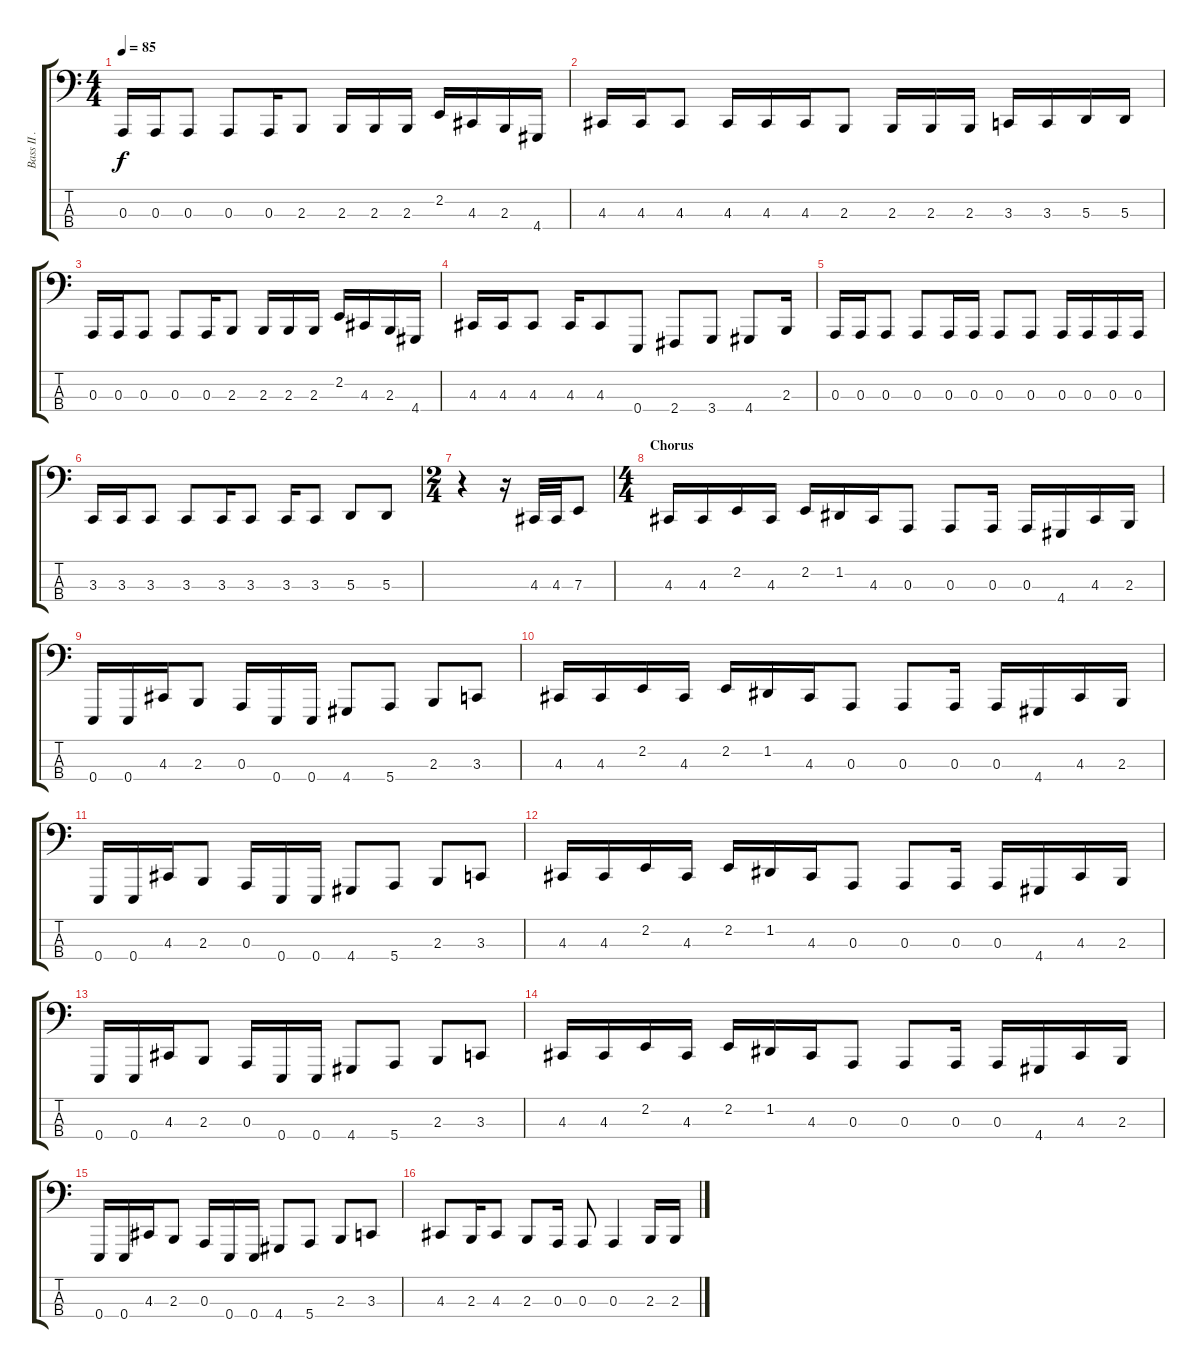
\track ("Bass II . Pick Overdub" "Bass II . ") {instrument lead8bassandlead}
\staff {score tabs}
\tuning (G2 D2 A1 E1) {hide}
\ts (4 4)
\tempo 85
\clef f4
\ks c
0.3.16{dy f} 0.3.16 0.3.8 0.3.8 0.3.16 2.3.8 2.3.16 2.3.16 2.3.16 2.2.16 4.3.16 2.3.16 4.4.16 |
4.3.16 4.3.16 4.3.8 4.3.16 4.3.16 4.3.16 2.3.8 2.3.16 2.3.16 2.3.16 3.3.16 3.3.16 5.3.16 5.3.16 |
0.3.16 0.3.16 0.3.8 0.3.8 0.3.16 2.3.8 2.3.16 2.3.16 2.3.16 2.2.16 4.3.16 2.3.16 4.4.16 |
4.3.16 4.3.16 4.3.8 4.3.16 4.3.8 0.4.8 2.4.8 3.4.8 4.4.8 2.3.16 |
0.3.16 0.3.16 0.3.8 0.3.8 0.3.16 0.3.16 0.3.8 0.3.8 0.3.16 0.3.16 0.3.16 0.3.16 |
3.3.16 3.3.16 3.3.8 3.3.8 3.3.16 3.3.8 3.3.16 3.3.8 5.3.8 5.3.8 |
\ts (2 4)
r.4 r.16 4.3.32 4.3.32 7.3.8 |
\ts (4 4)
\section ("" "Chorus")
4.3.16 4.3.16 2.2.16 4.3.16 2.2.16 1.2.16 4.3.16 0.3.8 0.3.8 0.3.16 0.3.16 4.4.16 4.3.16 2.3.16 |
0.4.16 0.4.16 4.3.16 2.3.8 0.3.16 0.4.16 0.4.16 4.4.8 5.4.8 2.3.8 3.3.8 |
4.3.16 4.3.16 2.2.16 4.3.16 2.2.16 1.2.16 4.3.16 0.3.8 0.3.8 0.3.16 0.3.16 4.4.16 4.3.16 2.3.16 |
0.4.16 0.4.16 4.3.16 2.3.8 0.3.16 0.4.16 0.4.16 4.4.8 5.4.8 2.3.8 3.3.8 |
4.3.16 4.3.16 2.2.16 4.3.16 2.2.16 1.2.16 4.3.16 0.3.8 0.3.8 0.3.16 0.3.16 4.4.16 4.3.16 2.3.16 |
0.4.16 0.4.16 4.3.16 2.3.8 0.3.16 0.4.16 0.4.16 4.4.8 5.4.8 2.3.8 3.3.8 |
4.3.16 4.3.16 2.2.16 4.3.16 2.2.16 1.2.16 4.3.16 0.3.8 0.3.8 0.3.16 0.3.16 4.4.16 4.3.16 2.3.16 |
0.4.16 0.4.16 4.3.16 2.3.8 0.3.16 0.4.16 0.4.16 4.4.8 5.4.8 2.3.8 3.3.8 |
4.3.8 2.3.16 4.3.8 2.3.8 0.3.16 0.3.8 0.3.4 2.3.16 2.3.16
